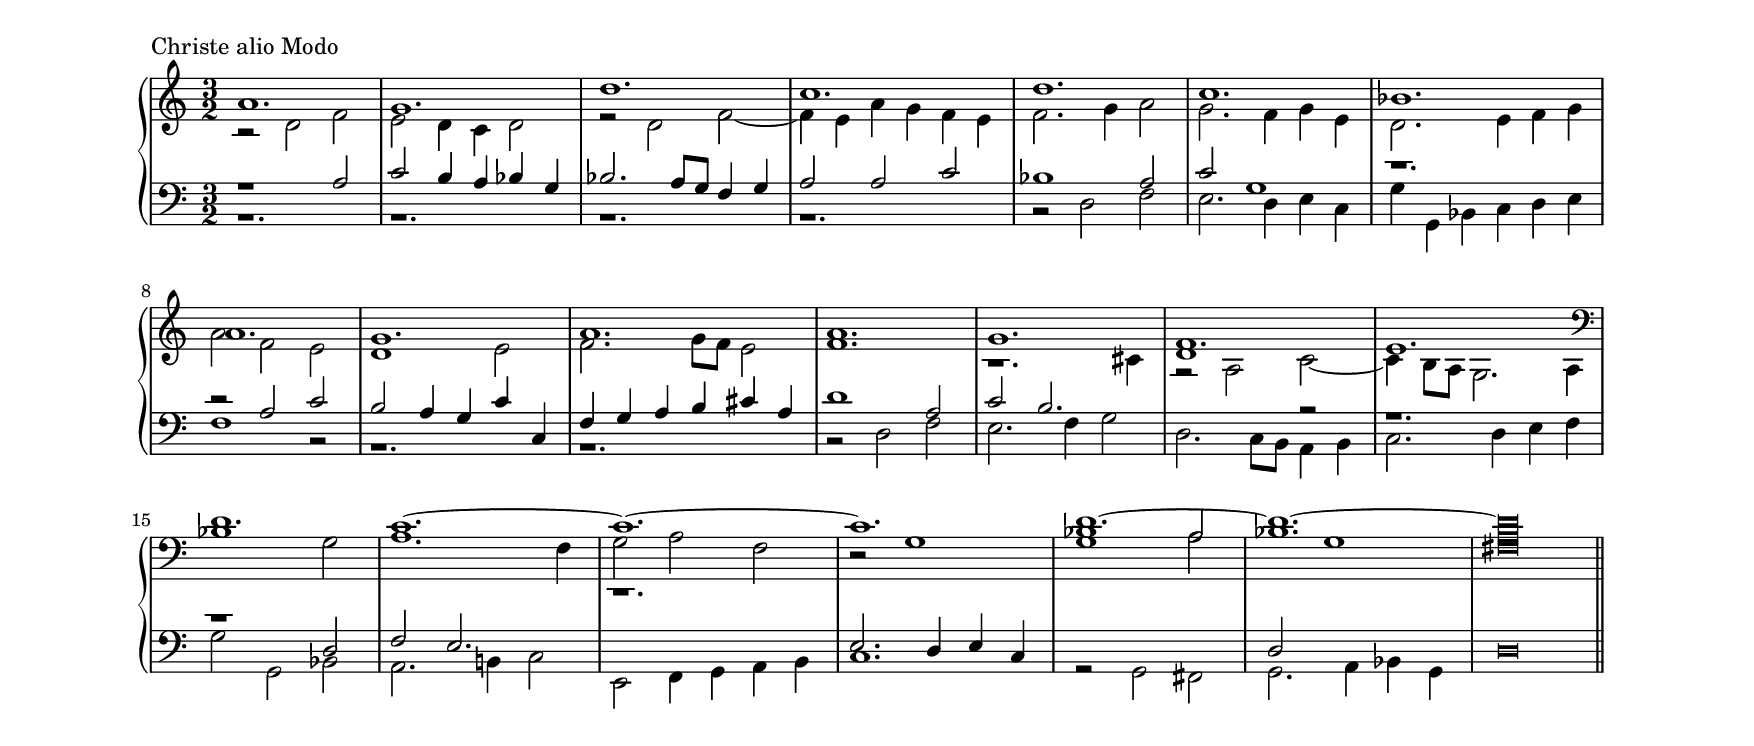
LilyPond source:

%! Title: Christe alio Modo
%! Part: I
%! No: 6
%! Remark:

\version "2.22.1"
\include "italiano.ly"

%****************************************************************
% Start cut-&-pastable-section

%****************************************************************

\paper {
  % Set paper
  #(set-paper-size "a4landscape")
  indent = 0\mm
  line-width = 250\mm
  ragged-right = ##f
  line-width = #(- line-width (* mm 3.000000) (* mm 1))
}

\layout {
  \context {
    \Score
    \override SpacingSpanner.base-shortest-duration = #(ly:make-moment 1/8)
    \override SpacingSpanner.uniform-stretching = ##t
  }
}
%*****************************************
%  Set Header
%*****************************************
\header {
  %title = "KYRIE"
  %subtitle = "Kyrie"
  %subsubtitle = "Fiori Musicali"
  %composer = "G. Frescobaldi"
  %opus = "F.12/03"
  %tagline = "© 2022 Hautbois Project"
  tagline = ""
}

%*****************************************
% Start Voice
% Write the voices here
%*****************************************
MyMeter = \time 3/2
MyTempo = \tempo "Adantino"
MyKey = \key do \major
PieceName = "Christe alio Modo"
MyFinalBar = \bar "||"

PieceVIS = \relative la' {
  % bar 1	- 5
  la1. | sol1. | re'1. | do1. | re1. |
  
  % bar 6 - 10
  do1. | sib1. | la1. | sol1. | la1. |
  
  % bar 11 - 15
  la1. | sol1. | fa1. | mi1. | \clef "bass" re1. |
  
  % bar 16 - 20
  do1.~ | do1.~ | do1. | re1.~ | re1.~ |
  \once \override NoteHead.style = #'baroque
  re\breve*1/2 s2|
  
  \MyFinalBar
}

PieceVIA = \relative re' {
  % bar 1	- 5
  si2\rest re2 fa | mi2 re4 do re2 | mi2\rest re fa~ |
  fa4 mi la sol fa mi | fa2. sol4 la2 |
  
  % bar 6 - 10
  sol2. fa4 sol mi | re2. mi4 fa sol |
  la2 fa mi | re1 mi2 | fa2. sol8 fa mi2 |
  
  % bar 11 - 15
  fa1. | la,1.\rest | sol2\rest la do~ |
  do4 si8 la sol2. la4 | sib1 sol2 |
  
  % bar 16 - 20
  la1. | do,,1.\rest | re'2\rest sol1 | sib1 \once \stemUp la2 | sib1. |
  \once \override NoteHead.style = #'baroque
  la\breve*1/2 s2 |
  
  \MyFinalBar
}

PieceVIT = \relative la {
  % bar 1	- 5
  fa1\rest la2 | do2 si4 la sib sol |
  sib2. la8 sol fa4 sol |
  la2 la do | sib1 la2 |
  
  % bar 6 - 10
  do2 sol1 | do1.\rest | do2\rest la2 do |
  si2 la4 sol do do, | fa4 sol la si dod la |
  
  % bar 11 - 15
  re1 la2 | do2 si2. \change Staff="up" \stemDown dod4 |
  re1 \change Staff="down" \stemUp la2\rest | fa1.\rest | si1\rest re,2 |
  
  % bar 16 - 20
  fa2 mi2. \change Staff="up" \stemDown fa4 | sol2 la fa |
  \change Staff="down" \stemUp mi2. re4 mi do | \change Staff="up" \stemDown sol'1 la2 |
  \change Staff="down" \stemUp re,2 \change Staff="up" \stemDown sol1 |
  \once \override NoteHead.style = #'baroque
  fad\breve*1/2 s2 |
  
  \MyFinalBar
}

PieceVIB = \relative re {
  % bar 1	- 5
  sol,1.\rest | sol1.\rest | sol1.\rest |
  sol1.\rest | si2\rest re fa |
  
  % bar 6 - 10
  mi2. re4 mi do |
  sol' sol, sib do re mi |
  fa1 si,2\rest | sol1.\rest | sol1.\rest |
  
  % bar 11 - 15
  si2\rest re fa | mi2. fa4 sol2 |
  re2. do8 si la4 si | do2. re4 mi fa |
  sol2 sol, sib |
  
  % bar 16 - 20
  la2. si!4 do2 | mi,2 fa4 sol la si |
  do1. | sol2\rest sol fad | sol2. la4 sib sol |
  \once \override NoteHead.style = #'baroque
  re'\breve*1/2 s2 |
  
  \MyFinalBar
}

%*****************************************
%  Start Score
%*****************************************

\markup { \vspace #1 }
\score {
  \header {
    piece = \PieceName
  }
  \new PianoStaff <<
    \new Staff = "up" { 
      \clef "treble" 
      %\MyTempo
      \MyKey
      \MyMeter
      <<
        \PieceVIS
        \\
        \PieceVIA
      >>
    }
    \new Staff = "down" {
      \clef "bass" 
      %\MyTempo
      \MyKey
      \MyMeter
      <<
        \PieceVIT
        \\
        \PieceVIB
      >>
    }
  >>
}